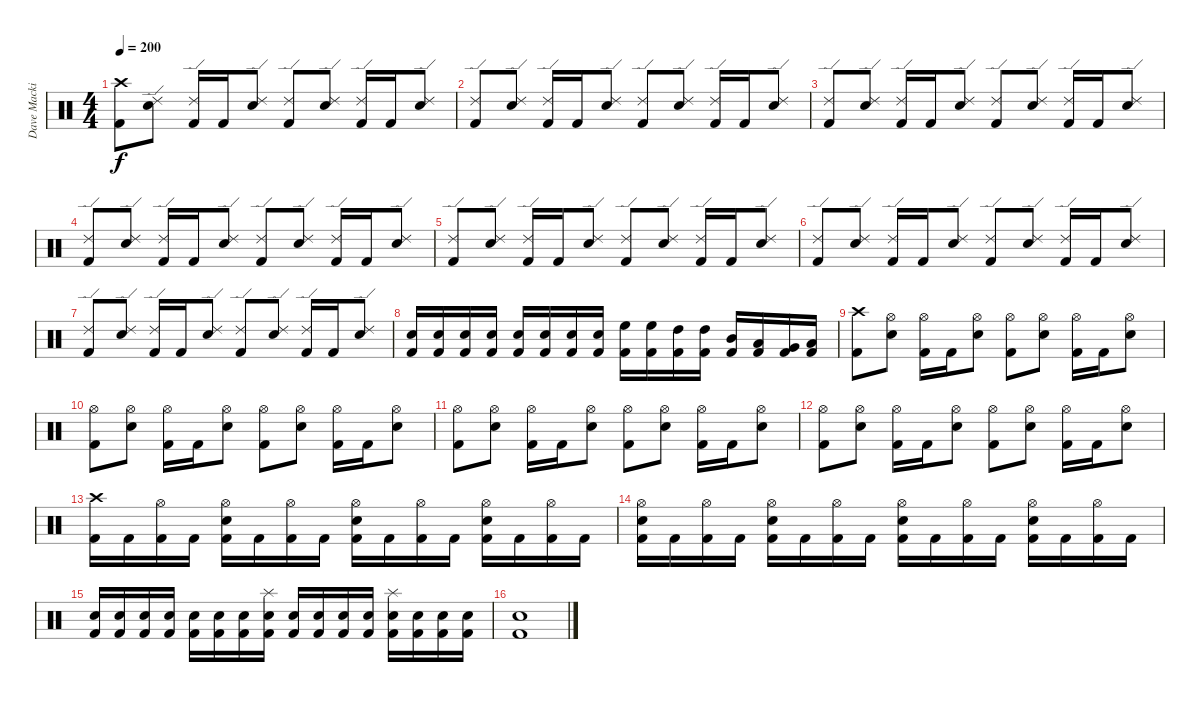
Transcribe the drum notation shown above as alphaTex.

\track ("Dave Mackintosh" "Dave Macki") {instrument percussion}
\staff {score}
\articulation defaults
\ts (4 4)
\tempo 200
\clef neutral
\ks aminor
("Kick (hit) 2" "Crash high (hit)").8{dy f} ("Snare (hit) 2" "Ride (edge) 2").8 ("Kick (hit) 2" "Ride (edge) 2").16 "Kick (hit) 2".16 ("Snare (hit) 2" "Ride (edge) 2").8 ("Kick (hit) 2" "Ride (edge) 2").8 ("Snare (hit) 2" "Ride (edge) 2").8 ("Kick (hit) 2" "Ride (edge) 2").16 "Kick (hit) 2".16 ("Snare (hit) 2" "Ride (edge) 2").8 |
("Kick (hit) 2" "Ride (edge) 2").8 ("Snare (hit) 2" "Ride (edge) 2").8 ("Kick (hit) 2" "Ride (edge) 2").16 "Kick (hit) 2".16 ("Snare (hit) 2" "Ride (edge) 2").8 ("Kick (hit) 2" "Ride (edge) 2").8 ("Snare (hit) 2" "Ride (edge) 2").8 ("Kick (hit) 2" "Ride (edge) 2").16 "Kick (hit) 2".16 ("Snare (hit) 2" "Ride (edge) 2").8 |
("Kick (hit) 2" "Ride (edge) 2").8 ("Snare (hit) 2" "Ride (edge) 2").8 ("Kick (hit) 2" "Ride (edge) 2").16 "Kick (hit) 2".16 ("Snare (hit) 2" "Ride (edge) 2").8 ("Kick (hit) 2" "Ride (edge) 2").8 ("Snare (hit) 2" "Ride (edge) 2").8 ("Kick (hit) 2" "Ride (edge) 2").16 "Kick (hit) 2".16 ("Snare (hit) 2" "Ride (edge) 2").8 |
("Kick (hit) 2" "Ride (edge) 2").8 ("Snare (hit) 2" "Ride (edge) 2").8 ("Kick (hit) 2" "Ride (edge) 2").16 "Kick (hit) 2".16 ("Snare (hit) 2" "Ride (edge) 2").8 ("Kick (hit) 2" "Ride (edge) 2").8 ("Snare (hit) 2" "Ride (edge) 2").8 ("Kick (hit) 2" "Ride (edge) 2").16 "Kick (hit) 2".16 ("Snare (hit) 2" "Ride (edge) 2").8 |
("Kick (hit) 2" "Ride (edge) 2").8 ("Snare (hit) 2" "Ride (edge) 2").8 ("Kick (hit) 2" "Ride (edge) 2").16 "Kick (hit) 2".16 ("Snare (hit) 2" "Ride (edge) 2").8 ("Kick (hit) 2" "Ride (edge) 2").8 ("Snare (hit) 2" "Ride (edge) 2").8 ("Kick (hit) 2" "Ride (edge) 2").16 "Kick (hit) 2".16 ("Snare (hit) 2" "Ride (edge) 2").8 |
("Kick (hit) 2" "Ride (edge) 2").8 ("Snare (hit) 2" "Ride (edge) 2").8 ("Kick (hit) 2" "Ride (edge) 2").16 "Kick (hit) 2".16 ("Snare (hit) 2" "Ride (edge) 2").8 ("Kick (hit) 2" "Ride (edge) 2").8 ("Snare (hit) 2" "Ride (edge) 2").8 ("Kick (hit) 2" "Ride (edge) 2").16 "Kick (hit) 2".16 ("Snare (hit) 2" "Ride (edge) 2").8 |
("Kick (hit) 2" "Ride (edge) 2").8 ("Snare (hit) 2" "Ride (edge) 2").8 ("Kick (hit) 2" "Ride (edge) 2").16 "Kick (hit) 2".16 ("Snare (hit) 2" "Ride (edge) 2").8 ("Kick (hit) 2" "Ride (edge) 2").8 ("Snare (hit) 2" "Ride (edge) 2").8 ("Kick (hit) 2" "Ride (edge) 2").16 "Kick (hit) 2".16 ("Snare (hit) 2" "Ride (edge) 2").8 |
("Kick (hit) 2" "Snare (hit) 2").16 ("Kick (hit) 2" "Snare (hit) 2").16 ("Kick (hit) 2" "Snare (hit) 2").16 ("Kick (hit) 2" "Snare (hit) 2").16 ("Kick (hit) 2" "Snare (hit) 2").16 ("Kick (hit) 2" "Snare (hit) 2").16 ("Kick (hit) 2" "Snare (hit) 2").16 ("Kick (hit) 2" "Snare (hit) 2").16 ("Kick (hit) 2" "High Floor Tom (hit)").16 ("Kick (hit) 2" "High Floor Tom (hit)").16 ("Kick (hit) 2" "High Tom (hit)").16 ("Kick (hit) 2" "High Tom (hit)").16 ("Kick (hit) 2" "Mid Tom (hit)").16 ("Kick (hit) 2" "Low Tom (hit)").16 ("Kick (hit) 2" "Very Low Tom (hit)").16 ("Kick (hit) 2" "Low Floor Tom (hit)").16 |
("Kick (hit) 2" "Crash high (hit)").8 ("Snare (hit) 2" "Hi-Hat (open)").8 ("Kick (hit) 2" "Hi-Hat (open)").16 "Kick (hit) 2".16 ("Snare (hit) 2" "Hi-Hat (open)").8 ("Kick (hit) 2" "Hi-Hat (open)").8 ("Snare (hit) 2" "Hi-Hat (open)").8 ("Kick (hit) 2" "Hi-Hat (open)").16 "Kick (hit) 2".16 ("Snare (hit) 2" "Hi-Hat (open)").8 |
("Kick (hit) 2" "Hi-Hat (open)").8 ("Snare (hit) 2" "Hi-Hat (open)").8 ("Kick (hit) 2" "Hi-Hat (open)").16 "Kick (hit) 2".16 ("Snare (hit) 2" "Hi-Hat (open)").8 ("Kick (hit) 2" "Hi-Hat (open)").8 ("Snare (hit) 2" "Hi-Hat (open)").8 ("Kick (hit) 2" "Hi-Hat (open)").16 "Kick (hit) 2".16 ("Snare (hit) 2" "Hi-Hat (open)").8 |
("Kick (hit) 2" "Hi-Hat (open)").8 ("Snare (hit) 2" "Hi-Hat (open)").8 ("Kick (hit) 2" "Hi-Hat (open)").16 "Kick (hit) 2".16 ("Snare (hit) 2" "Hi-Hat (open)").8 ("Kick (hit) 2" "Hi-Hat (open)").8 ("Snare (hit) 2" "Hi-Hat (open)").8 ("Kick (hit) 2" "Hi-Hat (open)").16 "Kick (hit) 2".16 ("Snare (hit) 2" "Hi-Hat (open)").8 |
("Kick (hit) 2" "Hi-Hat (open)").8 ("Snare (hit) 2" "Hi-Hat (open)").8 ("Kick (hit) 2" "Hi-Hat (open)").16 "Kick (hit) 2".16 ("Snare (hit) 2" "Hi-Hat (open)").8 ("Kick (hit) 2" "Hi-Hat (open)").8 ("Snare (hit) 2" "Hi-Hat (open)").8 ("Kick (hit) 2" "Hi-Hat (open)").16 "Kick (hit) 2".16 ("Snare (hit) 2" "Hi-Hat (open)").8 |
("Kick (hit) 2" "Crash high (hit)").16 "Kick (hit) 2".16 ("Kick (hit) 2" "Hi-Hat (open)").16 "Kick (hit) 2".16 ("Kick (hit) 2" "Snare (hit) 2" "Hi-Hat (open)").16 "Kick (hit) 2".16 ("Kick (hit) 2" "Hi-Hat (open)").16 "Kick (hit) 2".16 ("Kick (hit) 2" "Snare (hit) 2" "Hi-Hat (open)").16 "Kick (hit) 2".16 ("Kick (hit) 2" "Hi-Hat (open)").16 "Kick (hit) 2".16 ("Kick (hit) 2" "Snare (hit) 2" "Hi-Hat (open)").16 "Kick (hit) 2".16 ("Kick (hit) 2" "Hi-Hat (open)").16 "Kick (hit) 2".16 |
("Kick (hit) 2" "Snare (hit) 2" "Hi-Hat (open)").16 "Kick (hit) 2".16 ("Kick (hit) 2" "Hi-Hat (open)").16 "Kick (hit) 2".16 ("Kick (hit) 2" "Snare (hit) 2" "Hi-Hat (open)").16 "Kick (hit) 2".16 ("Kick (hit) 2" "Hi-Hat (open)").16 "Kick (hit) 2".16 ("Kick (hit) 2" "Snare (hit) 2" "Hi-Hat (open)").16 "Kick (hit) 2".16 ("Kick (hit) 2" "Hi-Hat (open)").16 "Kick (hit) 2".16 ("Kick (hit) 2" "Snare (hit) 2" "Hi-Hat (open)").16 "Kick (hit) 2".16 ("Kick (hit) 2" "Hi-Hat (open)").16 "Kick (hit) 2".16 |
("Kick (hit) 2" "Snare (hit) 2").16 ("Kick (hit) 2" "Snare (hit) 2").16 ("Kick (hit) 2" "Snare (hit) 2").16 ("Kick (hit) 2" "Snare (hit) 2").16 ("Kick (hit) 2" "Snare (hit) 2").16 ("Kick (hit) 2" "Snare (hit) 2").16 ("Kick (hit) 2" "Snare (hit) 2").16 ("Kick (hit) 2" "Snare (hit) 2" "Splash (hit)").16 ("Kick (hit) 2" "Snare (hit) 2").16 ("Kick (hit) 2" "Snare (hit) 2").16 ("Kick (hit) 2" "Snare (hit) 2").16 ("Kick (hit) 2" "Snare (hit) 2").16 ("Kick (hit) 2" "Snare (hit) 2" "Splash (hit)").16 ("Kick (hit) 2" "Snare (hit) 2").16 ("Kick (hit) 2" "Snare (hit) 2").16 ("Kick (hit) 2" "Snare (hit) 2").16 |
("Kick (hit) 2" "Snare (hit) 2").1
